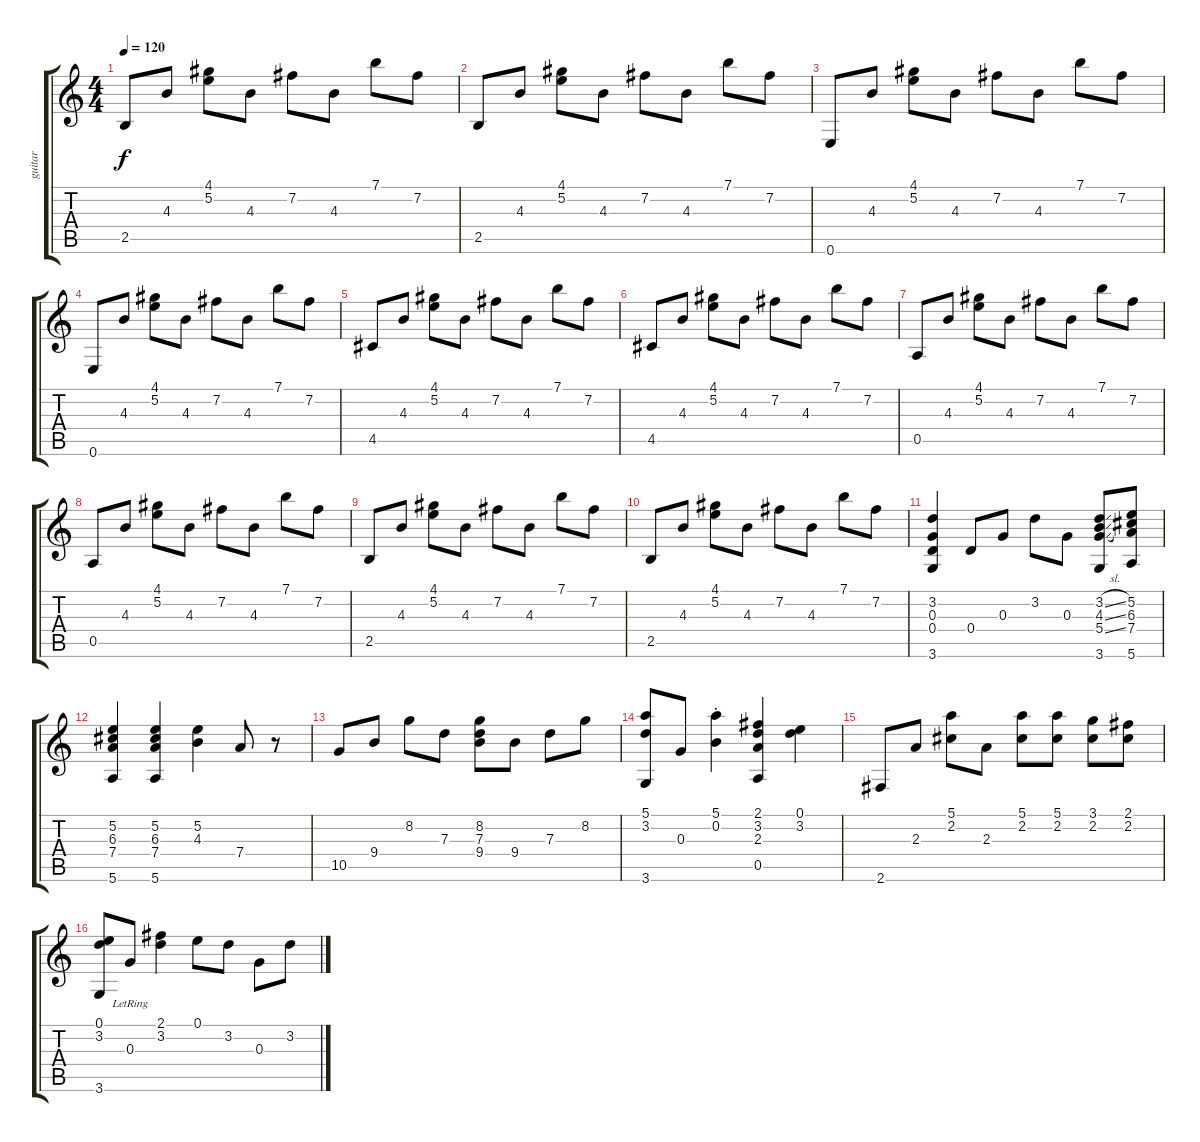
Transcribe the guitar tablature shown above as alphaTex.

\track ("guitar" "guitar") {instrument acousticguitarsteel}
\staff {score tabs}
\tuning (E4 B3 G3 D3 A2 E2) {hide}
\ts (4 4)
\tempo 120
\clef g2
\ks c
2.5.8{dy f} 4.3.8 (4.1 5.2).8 4.3.8 7.2.8 4.3.8 7.1.8 7.2.8 |
2.5.8 4.3.8 (4.1 5.2).8 4.3.8 7.2.8 4.3.8 7.1.8 7.2.8 |
0.6.8 4.3.8 (4.1 5.2).8 4.3.8 7.2.8 4.3.8 7.1.8 7.2.8 |
0.6.8 4.3.8 (4.1 5.2).8 4.3.8 7.2.8 4.3.8 7.1.8 7.2.8 |
4.5.8 4.3.8 (4.1 5.2).8 4.3.8 7.2.8 4.3.8 7.1.8 7.2.8 |
4.5.8 4.3.8 (4.1 5.2).8 4.3.8 7.2.8 4.3.8 7.1.8 7.2.8 |
0.5.8 4.3.8 (4.1 5.2).8 4.3.8 7.2.8 4.3.8 7.1.8 7.2.8 |
0.5.8 4.3.8 (4.1 5.2).8 4.3.8 7.2.8 4.3.8 7.1.8 7.2.8 |
2.5.8 4.3.8 (4.1 5.2).8 4.3.8 7.2.8 4.3.8 7.1.8 7.2.8 |
2.5.8 4.3.8 (4.1 5.2).8 4.3.8 7.2.8 4.3.8 7.1.8 7.2.8 |
(3.2 0.3 0.4 3.6).4 0.4.8 0.3.8 3.2.8 0.3.8 (3.2{sl} 4.3{sl} 5.4{sl} 3.6).8 (5.2 6.3 7.4 5.6).8 |
(5.2 6.3 7.4 5.6).4 (5.2 6.3 7.4 5.6).4 (5.2 4.3).4 7.4.8 r.8 |
10.5.8 9.4.8 8.2.8 7.3.8 (8.2 7.3 9.4).8 9.4.8 7.3.8 8.2.8 |
(5.1 3.2 3.6).8 0.3.8 (5.1{st} 0.2).4 (2.1 3.2 2.3 0.5).4 (0.1 3.2).4 |
2.6.8 2.3.8 (5.1 2.2).8 2.3.8 (5.1 2.2).8 (5.1 2.2).8 (3.1 2.2).8 (2.1 2.2).8 |
(0.1 3.2 3.6).8 0.3{lr}.8 (2.1 3.2).4 0.1.8 3.2.8 0.3.8 3.2.8
